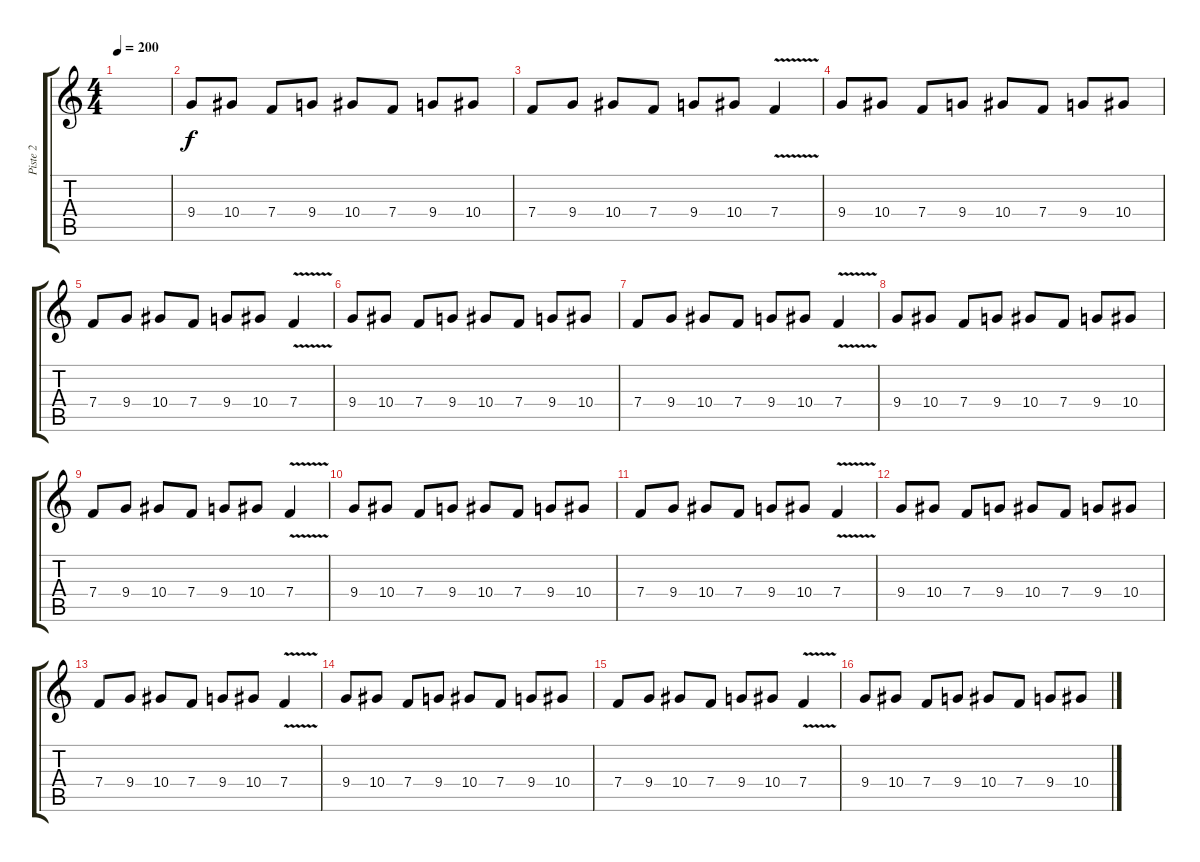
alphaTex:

\track ("Piste 2" "Piste 2") {instrument distortionguitar}
\staff {score tabs}
\tuning (C4 G3 Eb3 Bb2 F2 C2) {hide}
\ts (4 4)
\tempo 200
\clef g2
\ks c
|
9.4.8 10.4.8 7.4.8 9.4.8 10.4.8 7.4.8 9.4.8 10.4.8 |
7.4.8 9.4.8 10.4.8 7.4.8 9.4.8 10.4.8 7.4{v}.4 |
9.4.8 10.4.8 7.4.8 9.4.8 10.4.8 7.4.8 9.4.8 10.4.8 |
7.4.8 9.4.8 10.4.8 7.4.8 9.4.8 10.4.8 7.4{v}.4 |
9.4.8 10.4.8 7.4.8 9.4.8 10.4.8 7.4.8 9.4.8 10.4.8 |
7.4.8 9.4.8 10.4.8 7.4.8 9.4.8 10.4.8 7.4{v}.4 |
9.4.8 10.4.8 7.4.8 9.4.8 10.4.8 7.4.8 9.4.8 10.4.8 |
7.4.8 9.4.8 10.4.8 7.4.8 9.4.8 10.4.8 7.4{v}.4 |
9.4.8 10.4.8 7.4.8 9.4.8 10.4.8 7.4.8 9.4.8 10.4.8 |
7.4.8 9.4.8 10.4.8 7.4.8 9.4.8 10.4.8 7.4{v}.4 |
9.4.8 10.4.8 7.4.8 9.4.8 10.4.8 7.4.8 9.4.8 10.4.8 |
7.4.8 9.4.8 10.4.8 7.4.8 9.4.8 10.4.8 7.4{v}.4 |
9.4.8 10.4.8 7.4.8 9.4.8 10.4.8 7.4.8 9.4.8 10.4.8 |
7.4.8 9.4.8 10.4.8 7.4.8 9.4.8 10.4.8 7.4{v}.4 |
9.4.8 10.4.8 7.4.8 9.4.8 10.4.8 7.4.8 9.4.8 10.4.8
